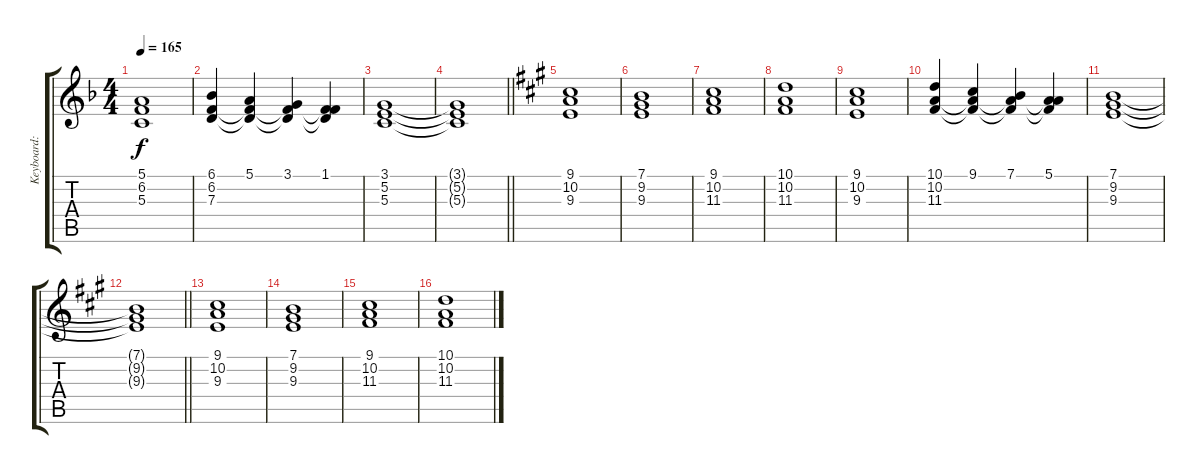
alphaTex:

\track ("Keyboard: Manuel Schallinger" "Keyboard: ") {instrument stringensemble1}
\staff {score tabs}
\tuning (E4 B3 G3 D3 A2 E2) {hide}
\ts (4 4)
\tempo 165
\clef g2
\ks dminor
(5.1 6.2 5.3).1{dy f} |
(6.1 6.2 7.3).4 (5.1 6.2{t} 7.3{t}).4 (3.1 6.2{t} 7.3{t}).4 (1.1 6.2{t} 7.3{t}).4 |
(3.1 5.2 5.3).1 |
\barLineRight lightlight
(3.1{t} 5.2{t} 5.3{t}).1 |
\ks a
(9.1 10.2 9.3).1 |
(7.1 9.2 9.3).1 |
(9.1 10.2 11.3).1 |
(10.1 10.2 11.3).1 |
(9.1 10.2 9.3).1 |
(10.1 10.2 11.3).4 (9.1 10.2{t} 11.3{t}).4 (7.1 10.2{t} 11.3{t}).4 (5.1 10.2{t} 11.3{t}).4 |
(7.1 9.2 9.3).1 |
\barLineRight lightlight
(7.1{t} 9.2{t} 9.3{t}).1 |
(9.1 10.2 9.3).1 |
(7.1 9.2 9.3).1 |
(9.1 10.2 11.3).1 |
(10.1 10.2 11.3).1
